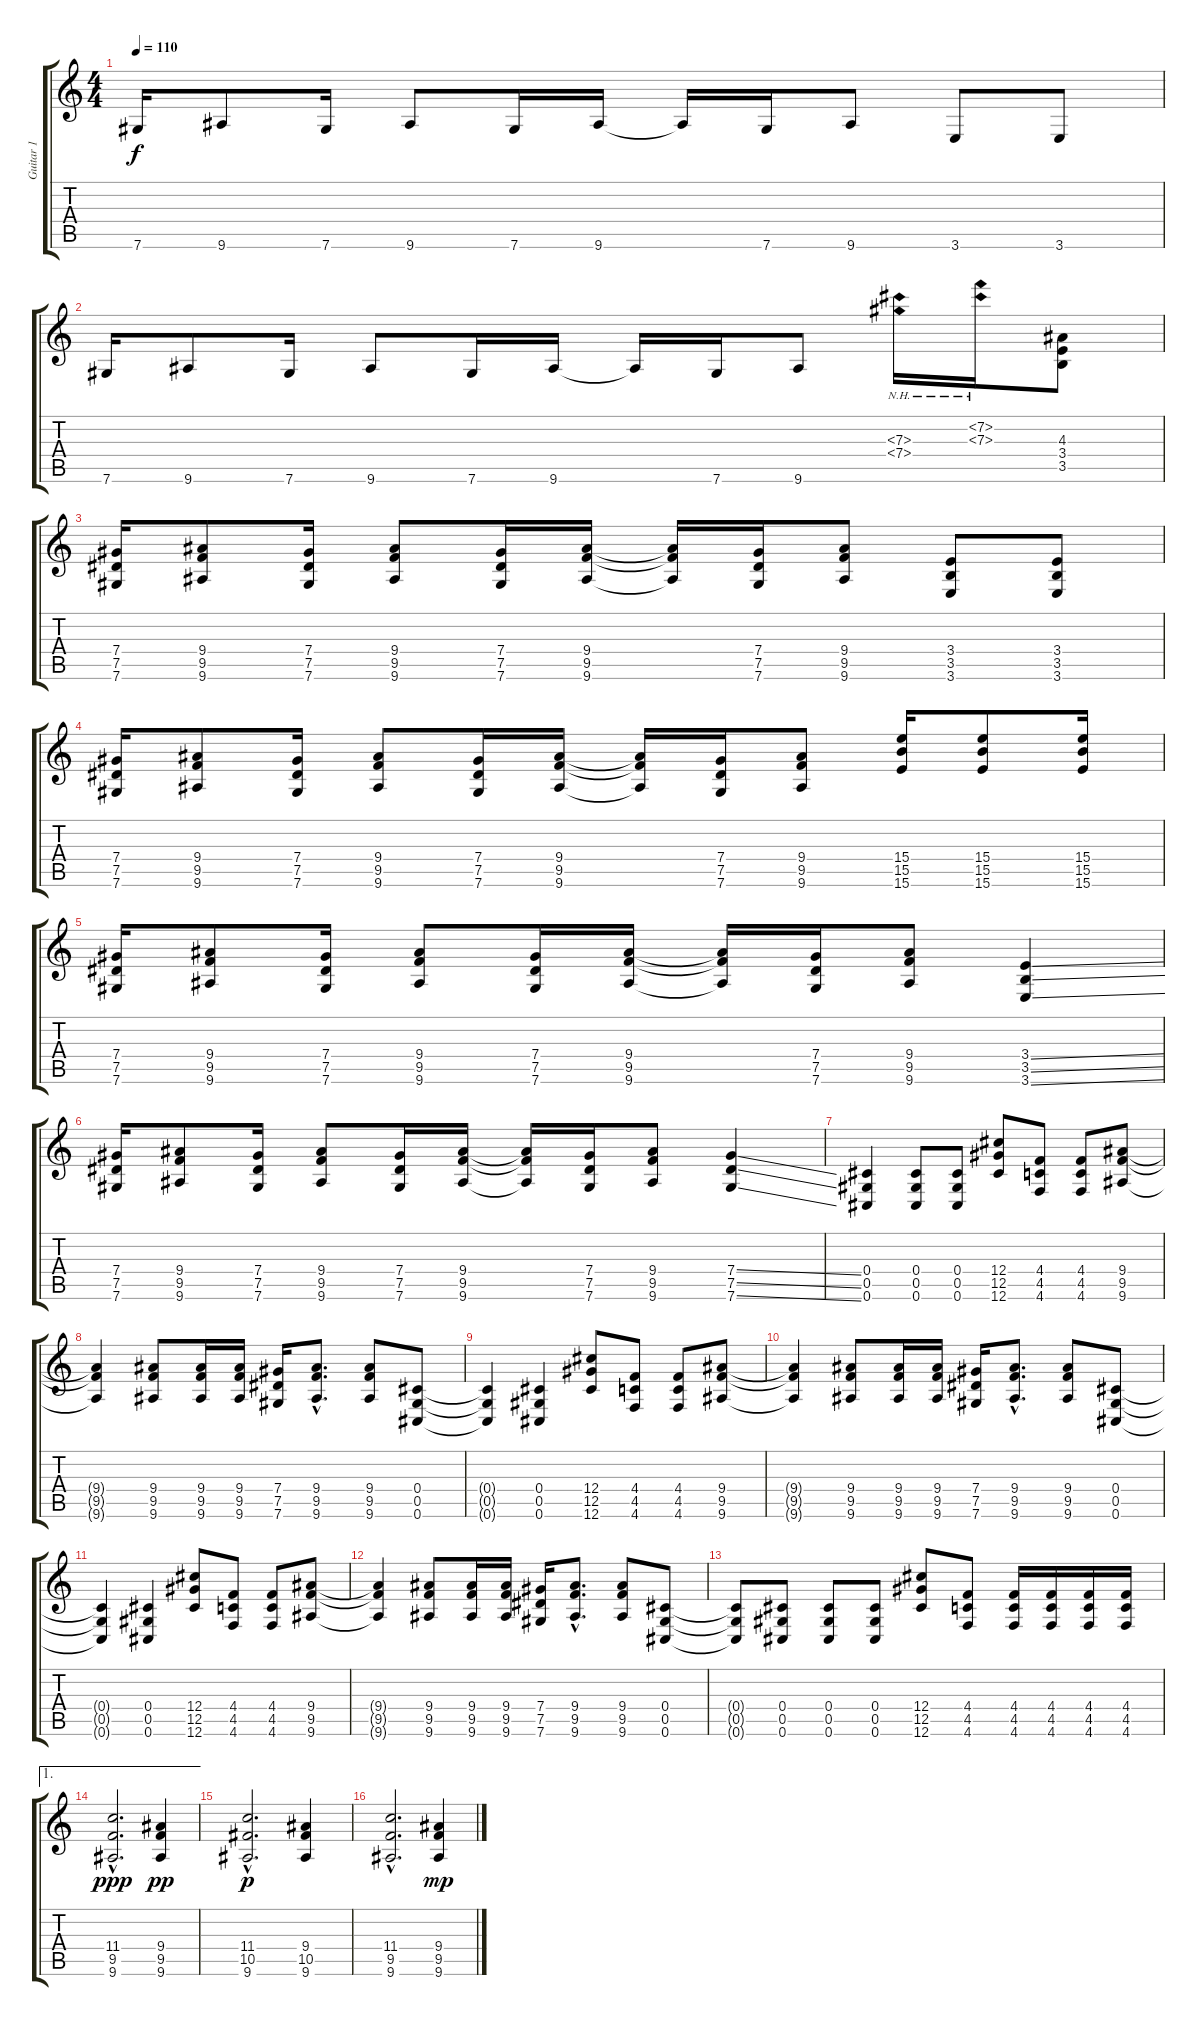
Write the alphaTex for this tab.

\track ("Guitar 1" "Guitar 1") {instrument overdrivenguitar}
\staff {score tabs}
\tuning (Eb4 Bb3 Gb3 Db3 Ab2 Db2) {hide}
\ts (4 4)
\tempo 110
\clef g2
\ks c
7.6.16{dy f} 9.6.8 7.6.16 9.6.8 7.6.16 9.6.16 9.6{t}.16 7.6.16 9.6.8 3.6.8 3.6.8 |
7.6.16 9.6.8 7.6.16 9.6.8 7.6.16 9.6.16 9.6{t}.16 7.6.16 9.6.8 (7.3{nh} 7.4{nh}).16 (7.2{nh} 7.3{nh}).16 (4.3 3.4 3.5).8 |
(7.4 7.5 7.6).16 (9.4 9.5 9.6).8 (7.4 7.5 7.6).16 (9.4 9.5 9.6).8 (7.4 7.5 7.6).16 (9.4 9.5 9.6).16 (9.4{t} 9.5{t} 9.6{t}).16 (7.4 7.5 7.6).16 (9.4 9.5 9.6).8 (3.4 3.5 3.6).8 (3.4 3.5 3.6).8 |
(7.4 7.5 7.6).16 (9.4 9.5 9.6).8 (7.4 7.5 7.6).16 (9.4 9.5 9.6).8 (7.4 7.5 7.6).16 (9.4 9.5 9.6).16 (9.4{t} 9.5{t} 9.6{t}).16 (7.4 7.5 7.6).16 (9.4 9.5 9.6).8 (15.4 15.5 15.6).16 (15.4 15.5 15.6).8 (15.4 15.5 15.6).16 |
(7.4 7.5 7.6).16 (9.4 9.5 9.6).8 (7.4 7.5 7.6).16 (9.4 9.5 9.6).8 (7.4 7.5 7.6).16 (9.4 9.5 9.6).16 (9.4{t} 9.5{t} 9.6{t}).16 (7.4 7.5 7.6).16 (9.4 9.5 9.6).8 (3.4{ss} 3.5{ss} 3.6{ss}).4 |
(7.4 7.5 7.6).16 (9.4 9.5 9.6).8 (7.4 7.5 7.6).16 (9.4 9.5 9.6).8 (7.4 7.5 7.6).16 (9.4 9.5 9.6).16 (9.4{t} 9.5{t} 9.6{t}).16 (7.4 7.5 7.6).16 (9.4 9.5 9.6).8 (7.4{ss} 7.5{ss} 7.6{ss}).4 |
(0.4 0.5 0.6).4 (0.4 0.5 0.6).8 (0.4 0.5 0.6).8 (12.4 12.5 12.6).8 (4.4 4.5 4.6).8 (4.4 4.5 4.6).8 (9.4 9.5 9.6).8 |
(9.4{t} 9.5{t} 9.6{t}).4 (9.4 9.5 9.6).8 (9.4 9.5 9.6).16 (9.4 9.5 9.6).16 (7.4 7.5 7.6).16 (9.4{hac} 9.5{hac} 9.6{hac}).8{d} (9.4 9.5 9.6).8 (0.4 0.5 0.6).8 |
(0.4{t} 0.5{t} 0.6{t}).4 (0.4 0.5 0.6).4 (12.4 12.5 12.6).8 (4.4 4.5 4.6).8 (4.4 4.5 4.6).8 (9.4 9.5 9.6).8 |
(9.4{t} 9.5{t} 9.6{t}).4 (9.4 9.5 9.6).8 (9.4 9.5 9.6).16 (9.4 9.5 9.6).16 (7.4 7.5 7.6).16 (9.4{hac} 9.5{hac} 9.6{hac}).8{d} (9.4 9.5 9.6).8 (0.4 0.5 0.6).8 |
(0.4{t} 0.5{t} 0.6{t}).4 (0.4 0.5 0.6).4 (12.4 12.5 12.6).8 (4.4 4.5 4.6).8 (4.4 4.5 4.6).8 (9.4 9.5 9.6).8 |
(9.4{t} 9.5{t} 9.6{t}).4 (9.4 9.5 9.6).8 (9.4 9.5 9.6).16 (9.4 9.5 9.6).16 (7.4 7.5 7.6).16 (9.4{hac} 9.5{hac} 9.6{hac}).8{d} (9.4 9.5 9.6).8 (0.4 0.5 0.6).8 |
(0.4{t} 0.5{t} 0.6{t}).8 (0.4 0.5 0.6).8 (0.4 0.5 0.6).8 (0.4 0.5 0.6).8 (12.4 12.5 12.6).8 (4.4 4.5 4.6).8 (4.4 4.5 4.6).16 (4.4 4.5 4.6).16 (4.4 4.5 4.6).16 (4.4 4.5 4.6).16 |
\ae 1
(11.4{hac} 9.5{hac} 9.6{hac}).2{d dy ppp} (9.4 9.5 9.6).4{dy pp} |
(11.4{hac} 10.5{hac} 9.6{hac}).2{d dy p} (9.4 10.5 9.6).4 |
(11.4{hac} 9.5{hac} 9.6{hac}).2{d} (9.4 9.5 9.6).4{dy mp}
